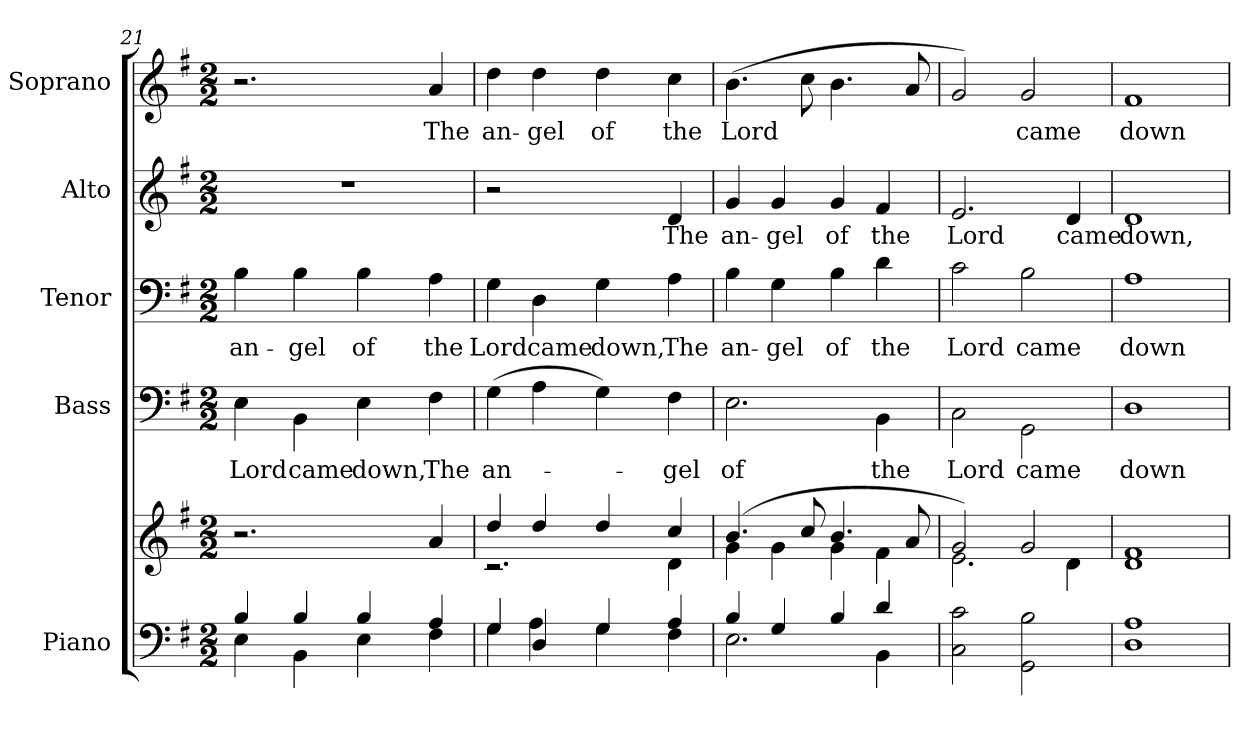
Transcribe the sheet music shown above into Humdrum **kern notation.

**kern	**kern	**kern	**text	**kern	**text	**kern	**text	**kern	**text
*part5	*part5	*part4	*part4	*part3	*part3	*part2	*part2	*part1	*part1
*staff6	*staff5	*staff4	*staff4	*staff3	*staff3	*staff2	*staff2	*staff1	*staff1
*I"Piano	*	*I"Bass	*	*I"Tenor	*	*I"Alto	*	*I"Soprano	*
*I'Pno.	*	*I'B.	*	*I'T.	*	*I'A.	*	*I'S.	*
!!LO:PB:g=z
*clefF4	*clefG2	*clefF4	*	*clefF4	*	*clefG2	*	*clefG2	*
*k[f#]	*k[f#]	*k[f#]	*	*k[f#]	*	*k[f#]	*	*k[f#]	*
*G:	*G:	*G:	*	*G:	*	*G:	*	*G:	*
*M2/2	*M2/2	*M2/2	*	*M2/2	*	*M2/2	*	*M2/2	*
=21	=21	=21	=21	=21	=21	=21	=21	=21	=21
*^	*	*	*	*	*	*	*	*	*
!	!	!	!	!LO:LY:b:color=#000000	!	!	!	!	!	!
!	!	!	!	!	!	!LO:LY:b:color=#000000	!	!	!	!
4Bi/	4Ei\	2.r	4Ei\	Lord	4Bi\	an-	1r	.	2.r	.
!	!	!	!	!LO:LY:b:color=#000000	!	!	!	!	!	!
!	!	!	!	!	!	!LO:LY:b:color=#000000	!	!	!	!
4Bi/	4BBi\	.	4BBi\	came	4Bi\	-gel	.	.	.	.
!	!	!	!	!LO:LY:b:color=#000000	!	!	!	!	!	!
!	!	!	!	!	!	!LO:LY:b:color=#000000	!	!	!	!
4Bi/	4Ei\	.	4Ei\	down,	4Bi\	of	.	.	.	.
!	!	!	!	!LO:LY:b:color=#000000	!	!	!	!	!	!
!	!	!	!	!	!	!LO:LY:b:color=#000000	!	!	!	!
!	!	!	!	!	!	!	!	!	!	!LO:LY:b:color=#000000
4Ai/	4F#i\	4ai/	4F#i\	The	4Ai\	the	.	.	4ai/	The
=22	=22	=22	=22	=22	=22	=22	=22	=22	=22	=22
*	*	*^	*	*	*	*	*	*	*	*
!	!	!	!	!	!LO:LY:b:color=#000000	!	!	!	!	!	!
!	!	!	!	!	!	!	!LO:LY:b:color=#000000	!	!	!	!
!	!	!	!	!	!	!	!	!	!	!	!LO:LY:b:color=#000000
4Gi/	4Gi\	4ddi/	2.r	(4Gi\	an-	4Gi\	Lord	2r	.	4ddi\	an-
!	!	!	!	!	!	!	!LO:LY:b:color=#000000	!	!	!	!
!	!	!	!	!	!	!	!	!	!	!	!LO:LY:b:color=#000000
4Di/	4Ai\	4ddi/	.	4Ai\	.	4Di\	came	.	.	4ddi\	-gel
!	!	!	!	!	!	!	!LO:LY:b:color=#000000	!	!	!	!
!	!	!	!	!	!	!	!	!	!	!	!LO:LY:b:color=#000000
4Gi/	4Gi\	4ddi/	.	4Gi\)	.	4Gi\	down,	4ryy	.	4ddi\	of
!	!	!	!	!	!LO:LY:b:color=#000000	!	!	!	!	!	!
!	!	!	!	!	!	!	!LO:LY:b:color=#000000	!	!	!	!
!	!	!	!	!	!	!	!	!	!LO:LY:b:color=#000000	!	!
!	!	!	!	!	!	!	!	!	!	!	!LO:LY:b:color=#000000
4Ai/	4F#i\	4cci/	4di\	4F#i\	-gel	4Ai\	The	4di/	The	4cci\	the
=23	=23	=23	=23	=23	=23	=23	=23	=23	=23	=23	=23
!	!	!	!	!	!LO:LY:b:color=#000000	!	!	!	!	!	!
!	!	!	!	!	!	!	!LO:LY:b:color=#000000	!	!	!	!
!	!	!	!	!	!	!	!	!	!LO:LY:b:color=#000000	!	!
!	!	!	!	!	!	!	!	!	!	!	!LO:LY:b:color=#000000
4Bi/	2.Ei\	(4.bi/	4gi\	2.Ei\	of	4Bi\	an-	4gi/	an-	(4.bi\	Lord
!	!	!	!	!	!	!	!LO:LY:b:color=#000000	!	!	!	!
!	!	!	!	!	!	!	!	!	!LO:LY:b:color=#000000	!	!
4Gi/	.	.	4gi\	.	.	4Gi\	-gel	4gi/	-gel	.	.
.	.	8cci/	.	.	.	.	.	.	.	8cci\	.
!	!	!	!	!	!	!	!LO:LY:b:color=#000000	!	!	!	!
!	!	!	!	!	!	!	!	!	!LO:LY:b:color=#000000	!	!
4Bi/	.	4.bi/	4gi\	.	.	4Bi\	of	4gi/	of	4.bi\	.
!	!	!	!	!	!LO:LY:b:color=#000000	!	!	!	!	!	!
!	!	!	!	!	!	!	!LO:LY:b:color=#000000	!	!	!	!
!	!	!	!	!	!	!	!	!	!LO:LY:b:color=#000000	!	!
4di/	4BBi\	.	4f#i\	4BBi\	the	4di\	the	4f#i/	the	.	.
.	.	8ai/	.	.	.	.	.	.	.	8ai/	.
*v	*v	*	*	*	*	*	*	*	*	*	*
=24	=24	=24	=24	=24	=24	=24	=24	=24	=24	=24
!	!	!	!	!LO:LY:b:color=#000000	!	!	!	!	!	!
!	!	!	!	!	!	!LO:LY:b:color=#000000	!	!	!	!
!	!	!	!	!	!	!	!	!LO:LY:b:color=#000000	!	!
2Ci\ 2ci	2gi/)	2.ei\	2Ci\	Lord	2ci\	Lord	2.ei/	Lord	2gi/)	.
!	!	!	!	!LO:LY:b:color=#000000	!	!	!	!	!	!
!	!	!	!	!	!	!LO:LY:b:color=#000000	!	!	!	!
!	!	!	!	!	!	!	!	!	!	!LO:LY:b:color=#000000
2GGi\ 2Bi	2gi/	.	2GGi\	came	2Bi\	came	.	.	2gi/	came
!	!	!	!	!	!	!	!	!LO:LY:b:color=#000000	!	!
.	.	4di\	.	.	.	.	4di/	came	.	.
!!LO:PB:g=z
=25	=25	=25	=25	=25	=25	=25	=25	=25	=25	=25
!	!	!	!	!LO:LY:b:color=#000000	!	!	!	!	!	!
!	!	!	!	!	!	!LO:LY:b:color=#000000	!	!	!	!
!	!	!	!	!	!	!	!	!LO:LY:b:color=#000000	!	!
!	!	!	!	!	!	!	!	!	!	!LO:LY:b:color=#000000
1Di 1Ai	1f#i	1di	1Di	down	1Ai	down	1di	down,	1f#i	down
*	*v	*v	*	*	*	*	*	*	*	*
=	=	=	=	=	=	=	=	=	=
*-	*-	*-	*-	*-	*-	*-	*-	*-	*-
